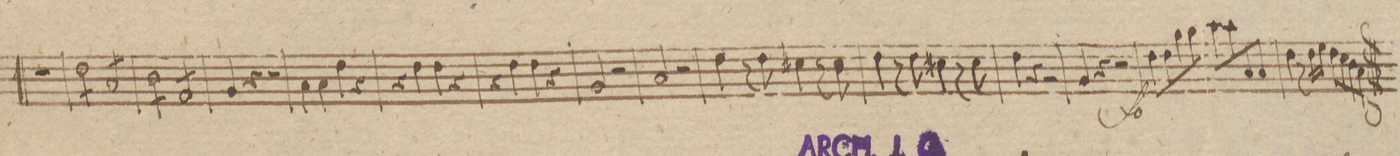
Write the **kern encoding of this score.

**kern	**dynam
*I"Viola Obligato	*
*clefC3	*
*k[f#c#g#]	*
*met(c)	*
*M4/4	*
1r	.
=118	=118
8e\L	.
8e\	.
8e\	.
8e\J	.
8B/L	.
8B/	.
8B/	.
8B/J	.
=119	=119
8c#\L	.
8c#\	.
8c#\	.
8c#\J	.
8G#/L	.
8G#/	.
8G#/	.
8G#/J	.
=120	=120
4A/	.
4r	.
2r	.
=121	=121
4B\	.
4B\	.
4e\	.
4r	.
=122	=122
4r	.
4e\	.
4e\	.
4r	.
=123	=123
4r	.
4e\	.
4e\	.
4r	.
=124	=124
2A/	.
2r	.
=125	=125
2B/	.
2r	.
=126	=126
4e\	.
8r	.
8e\	.
4d#X\	.
8r	.
8d#\	.
=127	=127
4e\	.
8r	.
8e\	.
4d#X\	.
8r	.
8d#\	.
=128	=128
4e\	.
4r	.
2r	.
=129	=129
4A/	.
4r	.
2r	.
=130	=130
*Xtremolo	*
8e\L	f
8e\	.
8a\	.
8a\J	.
8b\L	.
8b\	.
8B/	.
8B/J	.
=131	=131
4e\	.
8r	.
16e\LL	.
16f#\JJ	.
8e\L	.
8d\	.
8c#\	.
8B\J	.
=132	=132
*-	*-
